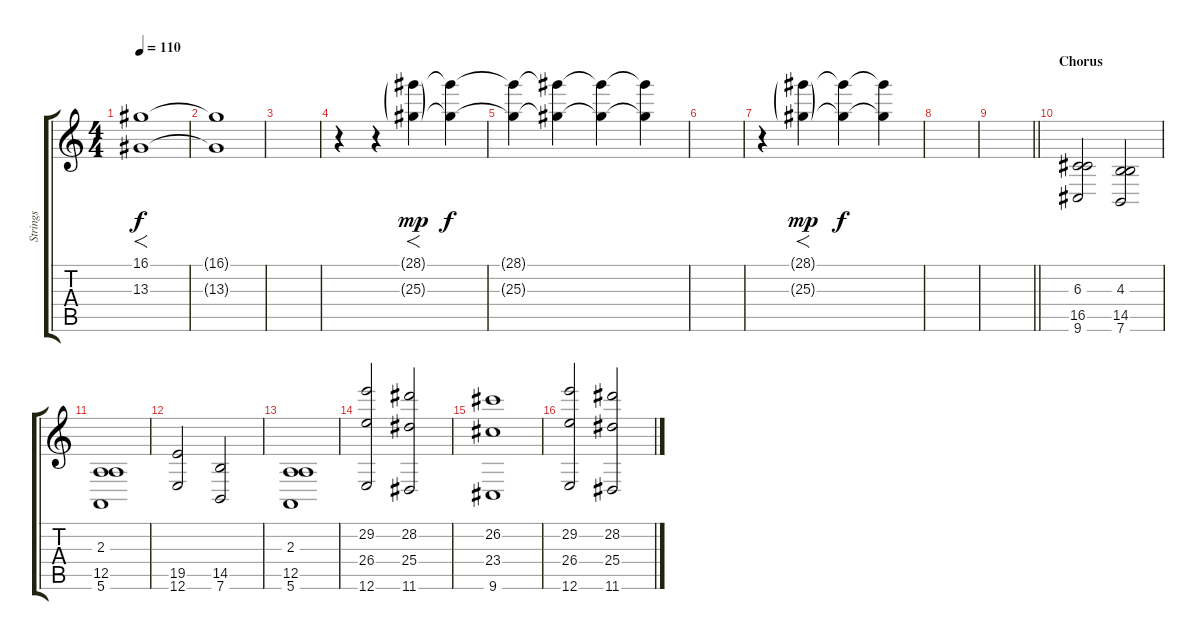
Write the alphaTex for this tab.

\track ("Strings" "Strings") {instrument stringensemble1}
\staff {score tabs}
\tuning (E4 B3 G3 D3 A2 E2) {hide}
\ts (4 4)
\tempo 110
\clef g2
\ks c
(16.1 13.3).1{f dy f} |
(16.1{t} 13.3{t}).1 |
|
r.4 r.4 (28.1{g} 25.3{g}).4{f dy mp} (28.1{t} 25.3{t}).4{dy f} |
(28.1{t} 25.3{t}).4 (28.1{t} 25.3{t}).4 (28.1{t} 25.3{t}).4 (28.1{t} 25.3{t}).4 |
|
r.4 (28.1{g} 25.3{g}).4{f dy mp} (28.1{t} 25.3{t}).4{dy f} (28.1{t} 25.3{t}).4 |
|
\barLineRight lightlight
|
\section ("" "Chorus")
(6.3 16.5 9.6).2 (4.3 14.5 7.6).2 |
(2.3 12.5 5.6).1 |
(19.5 12.6).2 (14.5 7.6).2 |
(2.3 12.5 5.6).1 |
(29.2 26.4 12.6).2 (28.2 25.4 11.6).2 |
(26.2 23.4 9.6).1 |
(29.2 26.4 12.6).2 (28.2 25.4 11.6).2
